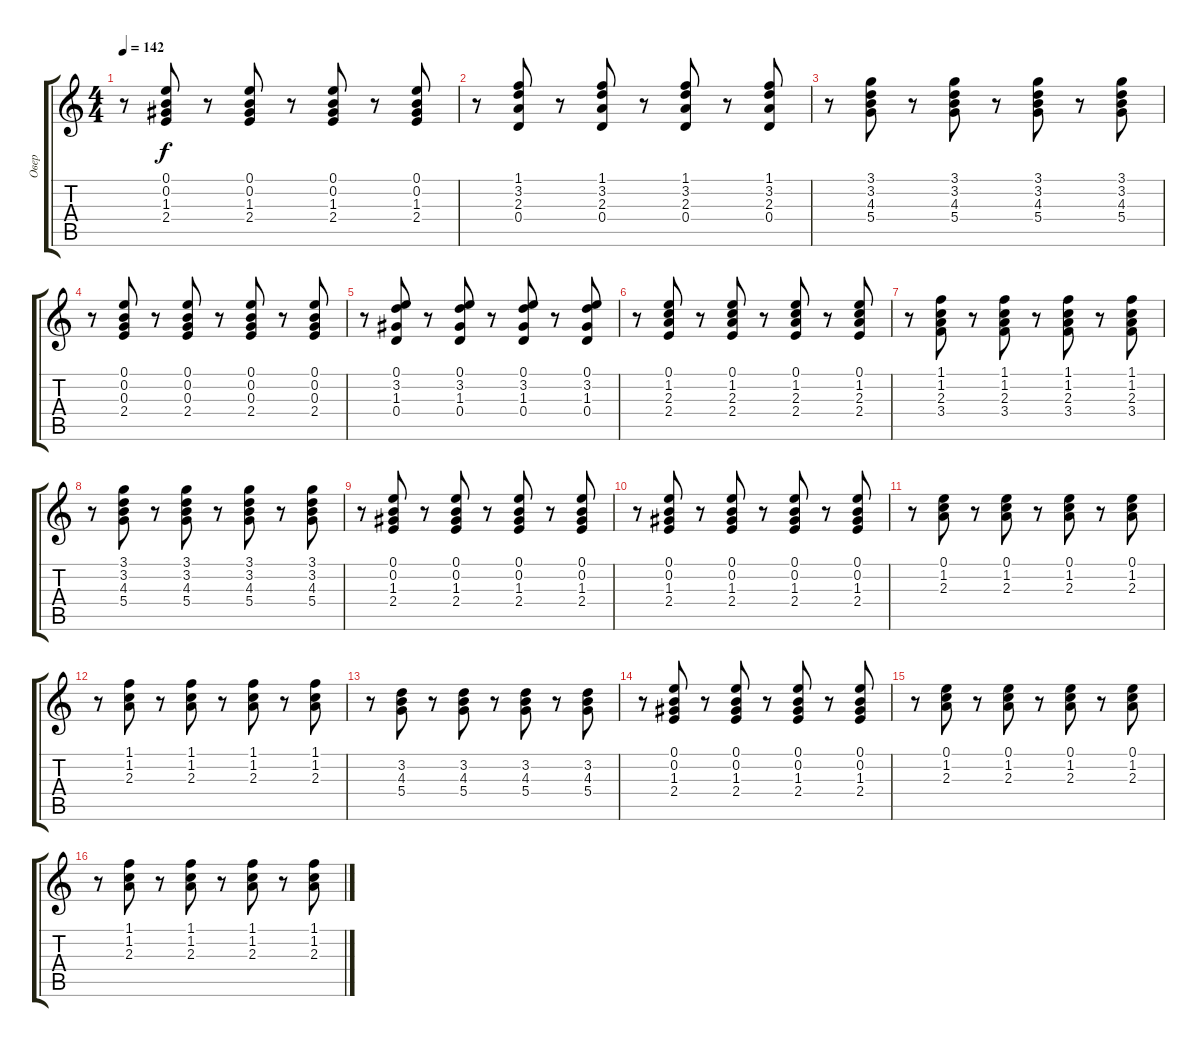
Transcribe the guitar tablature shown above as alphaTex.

\track ("Овер" "Овер") {instrument overdrivenguitar}
\staff {score tabs}
\tuning (E4 B3 G3 D3 A2 E2) {hide}
\ts (4 4)
\tempo 142
\clef g2
\ks c
r.8{dy f} (0.1 0.2 1.3 2.4).8 r.8 (0.1 0.2 1.3 2.4).8 r.8 (0.1 0.2 1.3 2.4).8 r.8 (0.1 0.2 1.3 2.4).8 |
r.8 (1.1 3.2 2.3 0.4).8 r.8 (1.1 3.2 2.3 0.4).8 r.8 (1.1 3.2 2.3 0.4).8 r.8 (1.1 3.2 2.3 0.4).8 |
r.8 (3.1 3.2 4.3 5.4).8 r.8 (3.1 3.2 4.3 5.4).8 r.8 (3.1 3.2 4.3 5.4).8 r.8 (3.1 3.2 4.3 5.4).8 |
r.8 (0.1 0.2 0.3 2.4).8 r.8 (0.1 0.2 0.3 2.4).8 r.8 (0.1 0.2 0.3 2.4).8 r.8 (0.1 0.2 0.3 2.4).8 |
r.8 (0.1 3.2 1.3 0.4).8 r.8 (0.1 3.2 1.3 0.4).8 r.8 (0.1 3.2 1.3 0.4).8 r.8 (0.1 3.2 1.3 0.4).8 |
r.8 (0.1 1.2 2.3 2.4).8 r.8 (0.1 1.2 2.3 2.4).8 r.8 (0.1 1.2 2.3 2.4).8 r.8 (0.1 1.2 2.3 2.4).8 |
r.8 (1.1 1.2 2.3 3.4).8 r.8 (1.1 1.2 2.3 3.4).8 r.8 (1.1 1.2 2.3 3.4).8 r.8 (1.1 1.2 2.3 3.4).8 |
r.8 (3.1 3.2 4.3 5.4).8 r.8 (3.1 3.2 4.3 5.4).8 r.8 (3.1 3.2 4.3 5.4).8 r.8 (3.1 3.2 4.3 5.4).8 |
r.8 (0.1 0.2 1.3 2.4).8 r.8 (0.1 0.2 1.3 2.4).8 r.8 (0.1 0.2 1.3 2.4).8 r.8 (0.1 0.2 1.3 2.4).8 |
r.8 (0.1 0.2 1.3 2.4).8 r.8 (0.1 0.2 1.3 2.4).8 r.8 (0.1 0.2 1.3 2.4).8 r.8 (0.1 0.2 1.3 2.4).8 |
r.8 (0.1 1.2 2.3).8 r.8 (0.1 1.2 2.3).8 r.8 (0.1 1.2 2.3).8 r.8 (0.1 1.2 2.3).8 |
r.8 (1.1 1.2 2.3).8 r.8 (1.1 1.2 2.3).8 r.8 (1.1 1.2 2.3).8 r.8 (1.1 1.2 2.3).8 |
r.8 (3.2 4.3 5.4).8 r.8 (3.2 4.3 5.4).8 r.8 (3.2 4.3 5.4).8 r.8 (3.2 4.3 5.4).8 |
r.8 (0.1 0.2 1.3 2.4).8 r.8 (0.1 0.2 1.3 2.4).8 r.8 (0.1 0.2 1.3 2.4).8 r.8 (0.1 0.2 1.3 2.4).8 |
r.8 (0.1 1.2 2.3).8 r.8 (0.1 1.2 2.3).8 r.8 (0.1 1.2 2.3).8 r.8 (0.1 1.2 2.3).8 |
r.8 (1.1 1.2 2.3).8 r.8 (1.1 1.2 2.3).8 r.8 (1.1 1.2 2.3).8 r.8 (1.1 1.2 2.3).8
